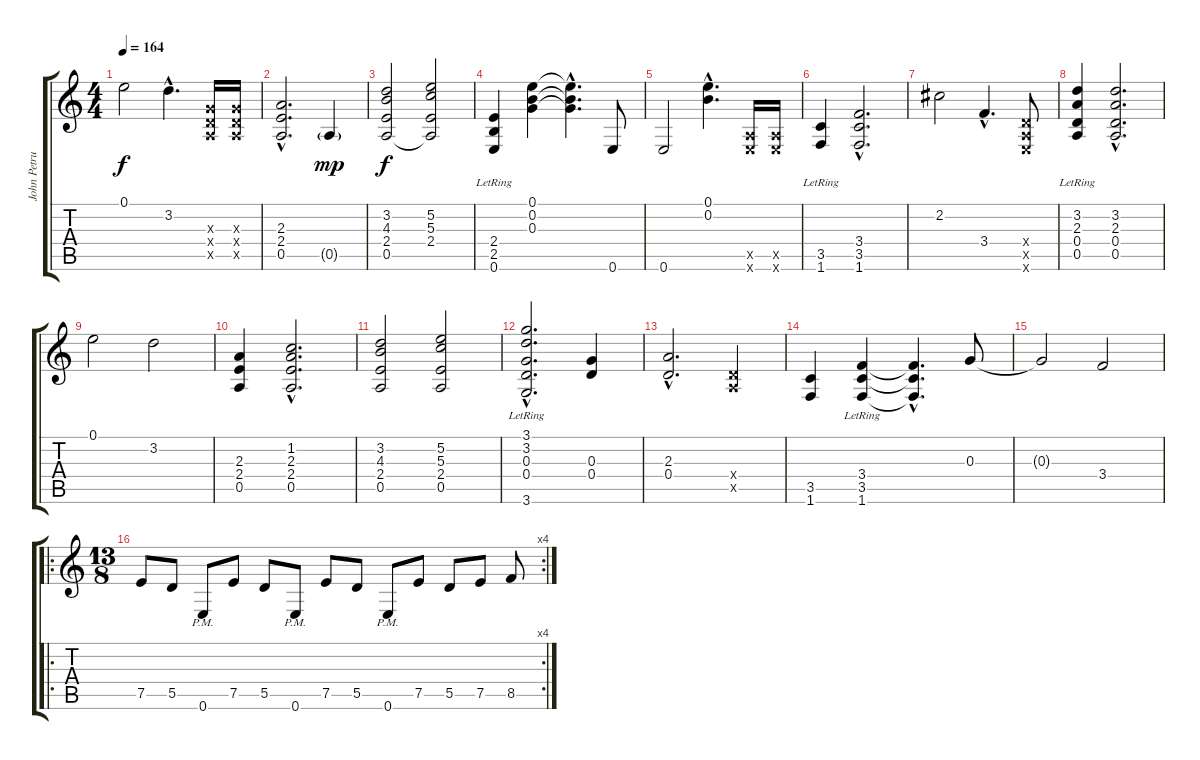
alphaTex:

\track ("John Petrucci 2" "John Petru") {instrument distortionguitar}
\staff {score tabs}
\tuning (E4 B3 G3 D3 A2 E2) {hide}
\ts (4 4)
\tempo 164
\clef g2
\ks c
0.1.2{dy f} 3.2{hac}.4{d} (0.3{x} 0.4{x} 0.5{x}).16 (0.3{x} 0.4{x} 0.5{x}).16 |
(2.3{hac} 2.4{hac} 0.5{hac}).2{d} 0.5{g}.4{dy mp} |
(3.2 4.3 2.4 0.5).2{dy f} (5.2 5.3 2.4 0.5{t}).2 |
(2.4{lr} 2.5{lr} 0.6{lr}).4 (0.1 0.2 0.3).4 (0.1{hac t} 0.2{hac t} 0.3{hac t}).4{d} 0.6.8 |
0.6.2 (0.1{hac} 0.2{hac}).4{d} (0.5{x} 0.6{x}).16 (0.5{x} 0.6{x}).16 |
(3.5{lr} 1.6{lr}).4 (3.4{hac} 3.5{hac} 1.6{hac}).2{d} |
2.2.2 3.4{hac}.4{d} (0.4{x} 0.5{x} 0.6{x}).8 |
(3.2{lr} 2.3{lr} 0.4{lr} 0.5{lr}).4 (3.2{hac} 2.3{hac} 0.4{hac} 0.5{hac}).2{d} |
0.1.2 3.2.2 |
(2.3 2.4 0.5).4 (1.2{hac} 2.3{hac} 2.4{hac} 0.5{hac}).2{d} |
(3.2 4.3 2.4 0.5).2 (5.2 5.3 2.4 0.5).2 |
(3.1{hac lr} 3.2{hac lr} 0.3{hac lr} 0.4{hac lr} 3.6{hac lr}).2{d} (0.3 0.4).4 |
(2.3{hac} 0.4{hac}).2{d} (0.4{x} 0.5{x}).4 |
(3.5 1.6).4 (3.4{lr} 3.5{lr} 1.6{lr}).4 (3.4{hac t} 3.5{hac t} 1.6{hac t}).4{d} 0.3.8 |
0.3{t}.2 3.4.2 |
\ro
\rc 4
\ts (13 8)
7.5.8 5.5.8 0.6{pm}.8 7.5.8 5.5.8 0.6{pm}.8 7.5.8 5.5.8 0.6{pm}.8 7.5.8 5.5.8 7.5.8 8.5.8
